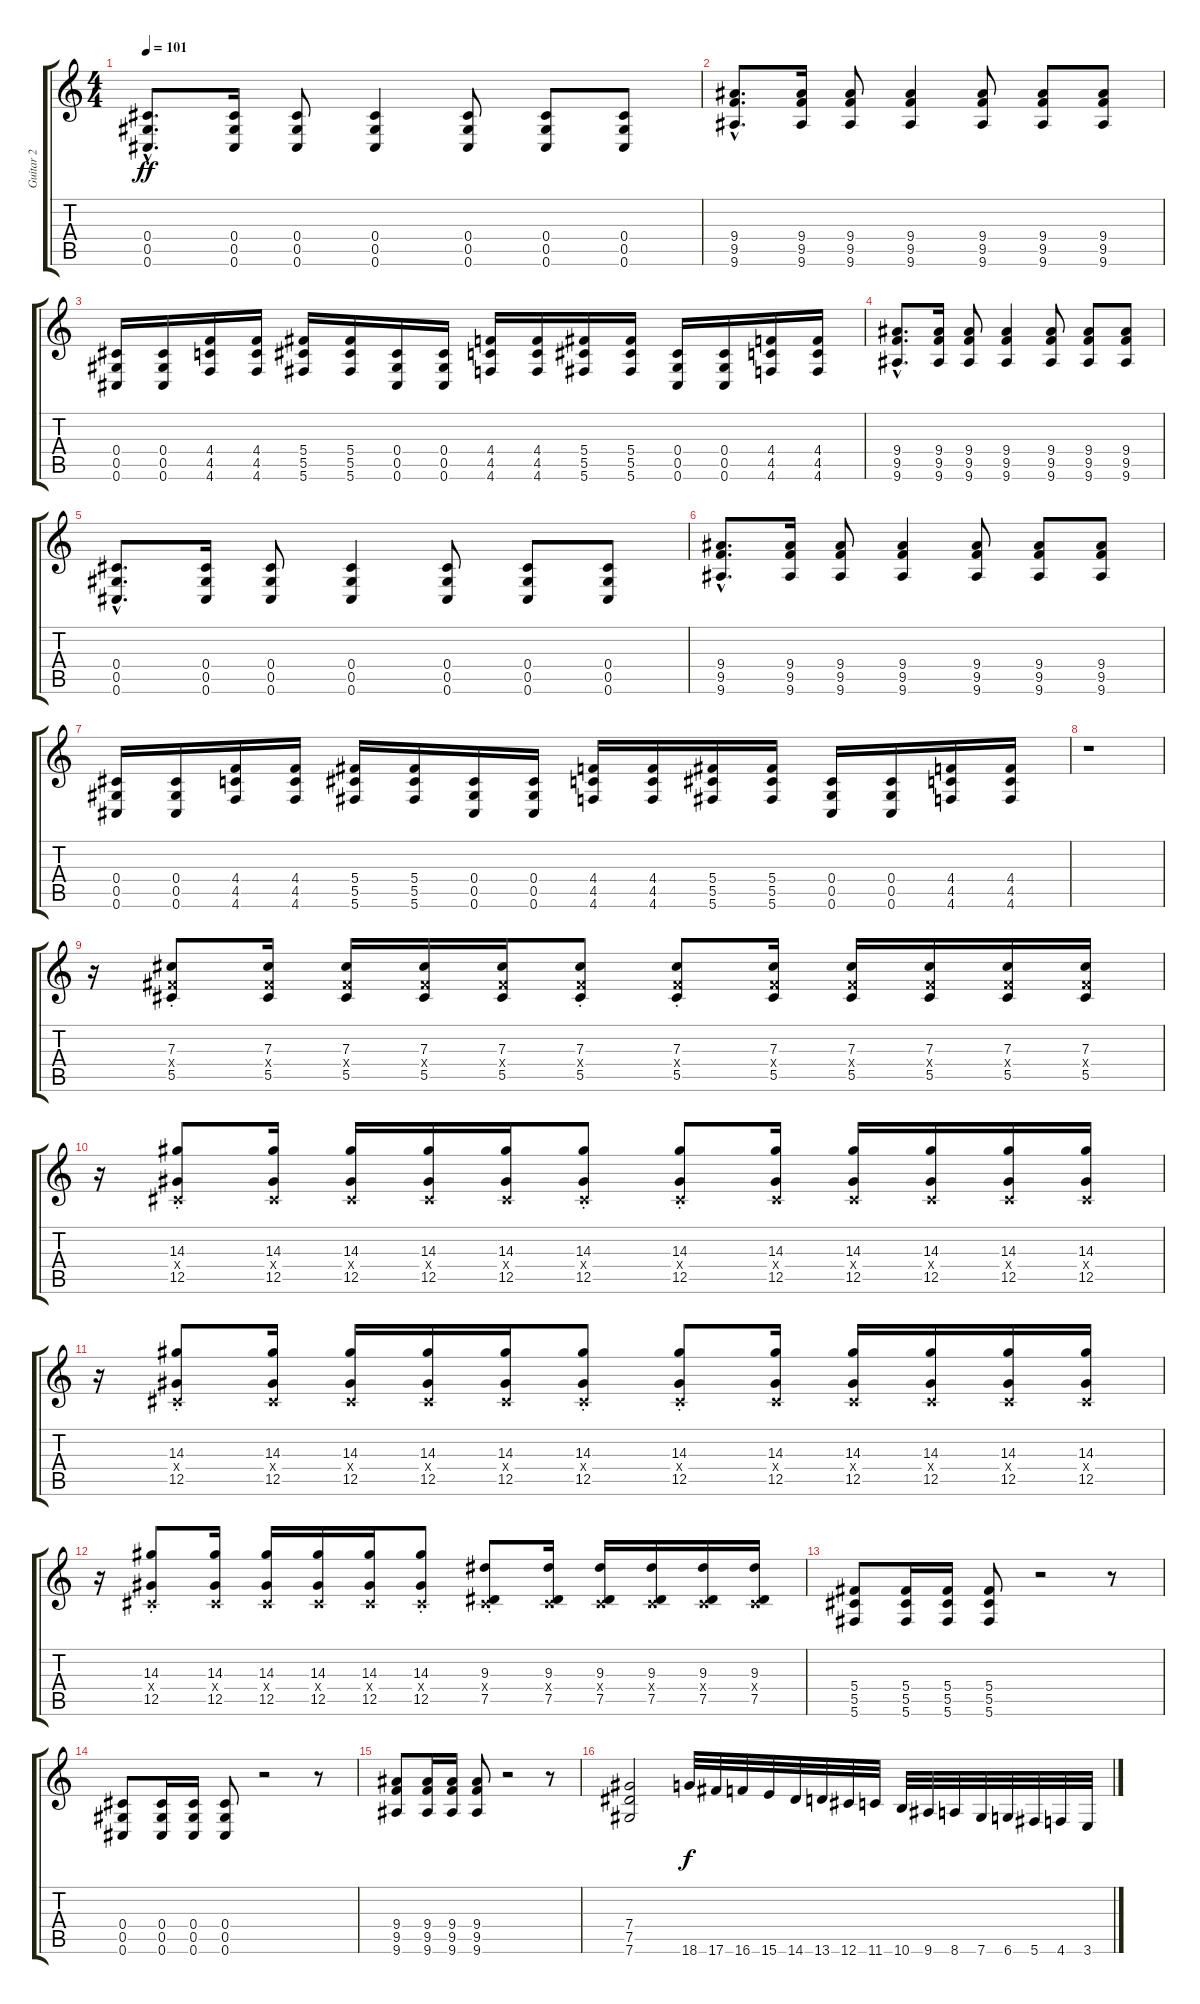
\track ("Guitar 2" "Guitar 2") {instrument distortionguitar}
\staff {score tabs}
\tuning (Eb4 Bb3 Gb3 Db3 Ab2 Db2) {hide}
\ts (4 4)
\tempo 101
\clef g2
\ks c
(0.4{hac} 0.5{hac} 0.6{hac}).8{d dy ff} (0.4 0.5 0.6).16 (0.4 0.5 0.6).8 (0.4 0.5 0.6).4 (0.4 0.5 0.6).8 (0.4 0.5 0.6).8 (0.4 0.5 0.6).8 |
(9.4{hac} 9.5{hac} 9.6{hac}).8{d} (9.4 9.5 9.6).16 (9.4 9.5 9.6).8 (9.4 9.5 9.6).4 (9.4 9.5 9.6).8 (9.4 9.5 9.6).8 (9.4 9.5 9.6).8 |
(0.4 0.5 0.6).16 (0.4 0.5 0.6).16 (4.4 4.5 4.6).16 (4.4 4.5 4.6).16 (5.4 5.5 5.6).16 (5.4 5.5 5.6).16 (0.4 0.5 0.6).16 (0.4 0.5 0.6).16 (4.4 4.5 4.6).16 (4.4 4.5 4.6).16 (5.4 5.5 5.6).16 (5.4 5.5 5.6).16 (0.4 0.5 0.6).16 (0.4 0.5 0.6).16 (4.4 4.5 4.6).16 (4.4 4.5 4.6).16 |
(9.4{hac} 9.5{hac} 9.6{hac}).8{d} (9.4 9.5 9.6).16 (9.4 9.5 9.6).8 (9.4 9.5 9.6).4 (9.4 9.5 9.6).8 (9.4 9.5 9.6).8 (9.4 9.5 9.6).8 |
(0.4{hac} 0.5{hac} 0.6{hac}).8{d} (0.4 0.5 0.6).16 (0.4 0.5 0.6).8 (0.4 0.5 0.6).4 (0.4 0.5 0.6).8 (0.4 0.5 0.6).8 (0.4 0.5 0.6).8 |
(9.4{hac} 9.5{hac} 9.6{hac}).8{d} (9.4 9.5 9.6).16 (9.4 9.5 9.6).8 (9.4 9.5 9.6).4 (9.4 9.5 9.6).8 (9.4 9.5 9.6).8 (9.4 9.5 9.6).8 |
(0.4 0.5 0.6).16 (0.4 0.5 0.6).16 (4.4 4.5 4.6).16 (4.4 4.5 4.6).16 (5.4 5.5 5.6).16 (5.4 5.5 5.6).16 (0.4 0.5 0.6).16 (0.4 0.5 0.6).16 (4.4 4.5 4.6).16 (4.4 4.5 4.6).16 (5.4 5.5 5.6).16 (5.4 5.5 5.6).16 (0.4 0.5 0.6).16 (0.4 0.5 0.6).16 (4.4 4.5 4.6).16 (4.4 4.5 4.6).16 |
r.1 |
r.16 (7.3{st} 5.4{x} 5.5{st}).8 (7.3 5.4{x} 5.5).16 (7.3 5.4{x} 5.5).16 (7.3 5.4{x} 5.5).16 (7.3 5.4{x} 5.5).16 (7.3{st} 5.4{x} 5.5{st}).8 (7.3{st} 5.4{x} 5.5{st}).8 (7.3 5.4{x} 5.5).16 (7.3 5.4{x} 5.5).16 (7.3 5.4{x} 5.5).16 (7.3 5.4{x} 5.5).16 (7.3 5.4{x} 5.5).16 |
r.16 (14.3{st} 0.4{x} 12.5{st}).8 (14.3 0.4{x} 12.5).16 (14.3 0.4{x} 12.5).16 (14.3 0.4{x} 12.5).16 (14.3 0.4{x} 12.5).16 (14.3{st} 0.4{x} 12.5{st}).8 (14.3{st} 0.4{x} 12.5{st}).8 (14.3 0.4{x} 12.5).16 (14.3 0.4{x} 12.5).16 (14.3 0.4{x} 12.5).16 (14.3 0.4{x} 12.5).16 (14.3 0.4{x} 12.5).16 |
r.16 (14.3{st} 0.4{x} 12.5{st}).8 (14.3 0.4{x} 12.5).16 (14.3 0.4{x} 12.5).16 (14.3 0.4{x} 12.5).16 (14.3 0.4{x} 12.5).16 (14.3{st} 0.4{x} 12.5{st}).8 (14.3{st} 0.4{x} 12.5{st}).8 (14.3 0.4{x} 12.5).16 (14.3 0.4{x} 12.5).16 (14.3 0.4{x} 12.5).16 (14.3 0.4{x} 12.5).16 (14.3 0.4{x} 12.5).16 |
r.16 (14.3{st} 0.4{x} 12.5{st}).8 (14.3 0.4{x} 12.5).16 (14.3 0.4{x} 12.5).16 (14.3 0.4{x} 12.5).16 (14.3 0.4{x} 12.5).16 (14.3{st} 0.4{x} 12.5{st}).8 (9.3{st} 0.4{x} 7.5{st}).8 (9.3 0.4{x} 7.5).16 (9.3 0.4{x} 7.5).16 (9.3 0.4{x} 7.5).16 (9.3 0.4{x} 7.5).16 (9.3 0.4{x} 7.5).16 |
(5.4 5.5 5.6).8 (5.4 5.5 5.6).16 (5.4 5.5 5.6).16 (5.4 5.5 5.6).8 r.2 r.8 |
(0.4 0.5 0.6).8 (0.4 0.5 0.6).16 (0.4 0.5 0.6).16 (0.4 0.5 0.6).8 r.2 r.8 |
(9.4 9.5 9.6).8 (9.4 9.5 9.6).16 (9.4 9.5 9.6).16 (9.4 9.5 9.6).8 r.2 r.8 |
(7.4 7.5 7.6).2 18.6.32{dy f instrument guitarfretnoise} 17.6.32 16.6.32 15.6.32 14.6.32 13.6.32 12.6.32 11.6.32 10.6.32 9.6.32 8.6.32 7.6.32 6.6.32 5.6.32 4.6.32 3.6.32
